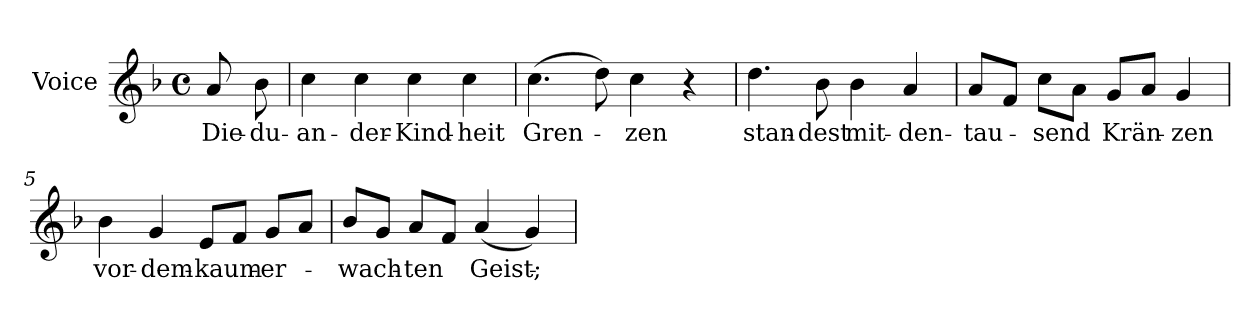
**kern	**text
*part1	*part1
*staff1	*staff1
*I"Voice	*
*I'Vo.	*
*clefG2	*
*k[b-]	*
*M4/4	*
*met(c)	*
=	=
8a/	Die-
8b-\	-du-
=1	=1
4cc\	-an-
4cc\	-der-
4cc\	Kind-
4cc\	-heit
=2	=2
(>4.cc\	Gren-
8dd\)	.
4cc\	-zen
4r	.
=3	=3
4.dd\	stan-
8b-\	-dest
4b-\	-mit-
4a/	-den-
=4	=4
8a/L	tau-
8f/J	.
8cc\L	-send
8a\J	.
8g/L	Krän-
8a/J	.
4g/	-zen
!!LO:LB:g=z
=5	=5
4b-\	-vor-
4g/	-dem-
8e/L	-kaum-
8f/J	.
8g/L	er-
8a/J	.
=6	=6
8b-/L	-wach-
8g/J	.
8a/L	-ten
8f/J	.
(<4a/	-Geist;-
4g/)	.
=	=
*-	*-
